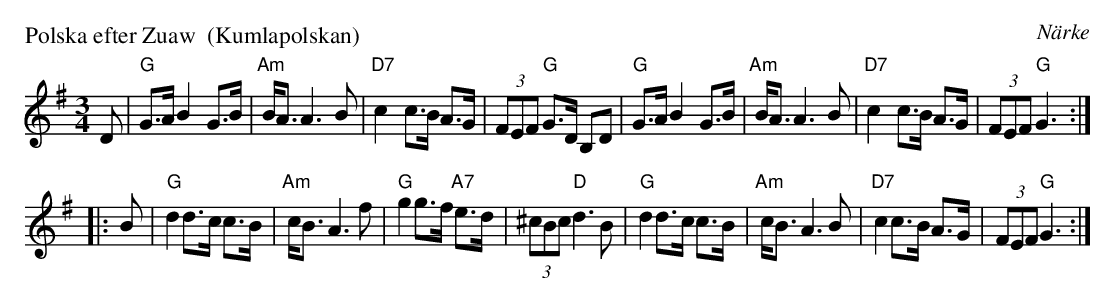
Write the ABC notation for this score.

X:1
P: Polska efter Zuaw  (Kumlapolskan)
O: N\"arke
M: 3/4
L: 1/8
K: G
D \
| "G"G>A B2 G>B | "Am"B<A A3 B | "D7"c2 c>B A>G | (3FEF "G"G>D B,D \
| "G"G>A B2 G>B | "Am"B<A A3 B | "D7"c2 c>B A>G | (3FEF "G"G3 :|
|: B \
| "G"d2 d>c c>B | "Am"c<B A3 f | "G"g2 g>f "A7"e>d | (3^cBc "D"d3 B \
| "G"d2 d>c c>B | "Am"c<B A3 B | "D7"c2 c>B A>G | (3FEF "G"G3 :|
